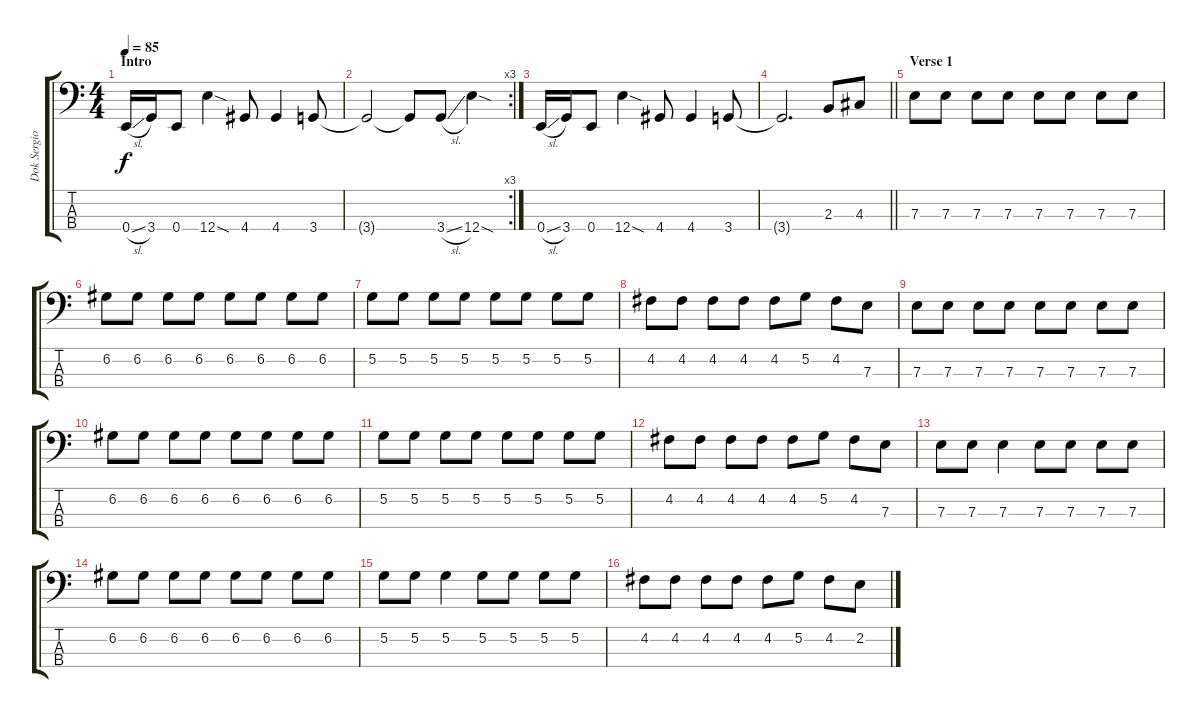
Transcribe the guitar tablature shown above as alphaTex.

\track ("Dok Sergio" "Dok Sergio") {instrument electricbassfinger}
\staff {score tabs}
\tuning (G2 D2 A1 E1) {hide}
\ts (4 4)
\section ("" "Intro")
\tempo 85
\clef f4
\ks c
0.4{sl}.16{dy f instrument electricbassfinger} 3.4.16 0.4.8 12.4{sod}.4 4.4.8 4.4.4 3.4.8 |
\rc 3
3.4{t}.2 3.4{t}.8 3.4{sl}.8 12.4{sod}.4 |
0.4{sl}.16 3.4.16 0.4.8 12.4{sod}.4 4.4.8 4.4.4 3.4.8 |
\barLineRight lightlight
3.4{t}.2{d} 2.3.8 4.3.8 |
\section ("" "Verse 1")
7.3.8 7.3.8 7.3.8 7.3.8 7.3.8 7.3.8 7.3.8 7.3.8 |
6.2.8 6.2.8 6.2.8 6.2.8 6.2.8 6.2.8 6.2.8 6.2.8 |
5.2.8 5.2.8 5.2.8 5.2.8 5.2.8 5.2.8 5.2.8 5.2.8 |
4.2.8 4.2.8 4.2.8 4.2.8 4.2.8 5.2.8 4.2.8 7.3.8 |
7.3.8 7.3.8 7.3.8 7.3.8 7.3.8 7.3.8 7.3.8 7.3.8 |
6.2.8 6.2.8 6.2.8 6.2.8 6.2.8 6.2.8 6.2.8 6.2.8 |
5.2.8 5.2.8 5.2.8 5.2.8 5.2.8 5.2.8 5.2.8 5.2.8 |
4.2.8 4.2.8 4.2.8 4.2.8 4.2.8 5.2.8 4.2.8 7.3.8 |
7.3.8 7.3.8 7.3.4 7.3.8 7.3.8 7.3.8 7.3.8 |
6.2.8 6.2.8 6.2.8 6.2.8 6.2.8 6.2.8 6.2.8 6.2.8 |
5.2.8 5.2.8 5.2.4 5.2.8 5.2.8 5.2.8 5.2.8 |
4.2.8 4.2.8 4.2.8 4.2.8 4.2.8 5.2.8 4.2.8 2.2.8
